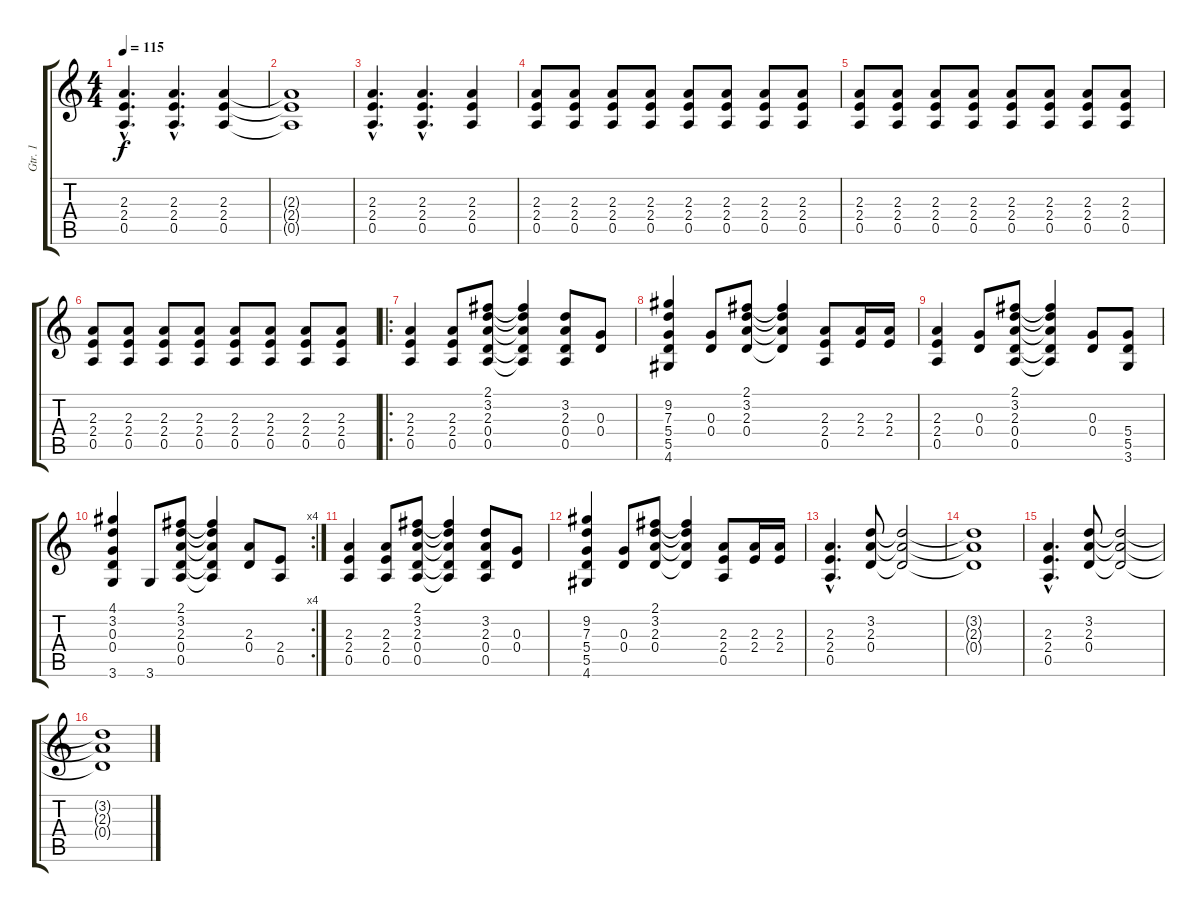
\track ("Gtr. 1" "Gtr. 1") {instrument overdrivenguitar}
\staff {score tabs}
\tuning (E4 B3 G3 D3 A2 E2) {hide}
\ts (4 4)
\tempo 115
\clef g2
\ks c
(2.3{hac} 2.4{hac} 0.5{hac}).4{d dy f} (2.3{hac} 2.4{hac} 0.5{hac}).4{d} (2.3 2.4 0.5).4 |
(2.3{t} 2.4{t} 0.5{t}).1 |
(2.3{hac} 2.4{hac} 0.5{hac}).4{d} (2.3{hac} 2.4{hac} 0.5{hac}).4{d} (2.3 2.4 0.5).4 |
(2.3 2.4 0.5).8 (2.3 2.4 0.5).8 (2.3 2.4 0.5).8 (2.3 2.4 0.5).8 (2.3 2.4 0.5).8 (2.3 2.4 0.5).8 (2.3 2.4 0.5).8 (2.3 2.4 0.5).8 |
(2.3 2.4 0.5).8 (2.3 2.4 0.5).8 (2.3 2.4 0.5).8 (2.3 2.4 0.5).8 (2.3 2.4 0.5).8 (2.3 2.4 0.5).8 (2.3 2.4 0.5).8 (2.3 2.4 0.5).8 |
(2.3 2.4 0.5).8 (2.3 2.4 0.5).8 (2.3 2.4 0.5).8 (2.3 2.4 0.5).8 (2.3 2.4 0.5).8 (2.3 2.4 0.5).8 (2.3 2.4 0.5).8 (2.3 2.4 0.5).8 |
\ro
(2.3 2.4 0.5).4 (2.3 2.4 0.5).8 (2.1 3.2 2.3 0.4 0.5).8 (2.1{t} 3.2{t} 2.3{t} 0.4{t} 0.5{t}).4 (3.2 2.3 0.4 0.5).8 (0.3 0.4).8 |
(9.2 7.3 5.4 5.5 4.6).4 (0.3 0.4).8 (2.1 3.2 2.3 0.4).8 (2.1{t} 3.2{t} 2.3{t} 0.4{t}).4 (2.3 2.4 0.5).8 (2.3 2.4).16 (2.3 2.4).16 |
(2.3 2.4 0.5).4 (0.3 0.4).8 (2.1 3.2 2.3 0.4 0.5).8 (2.1{t} 3.2{t} 2.3{t} 0.4{t} 0.5{t}).4 (0.3 0.4).8 (5.4 5.5 3.6).8 |
\rc 4
(4.1 3.2 0.3 0.4 3.6).4 3.6.8 (2.1 3.2 2.3 0.4 0.5).8 (2.1{t} 3.2{t} 2.3{t} 0.4{t} 0.5{t}).4 (2.3 0.4).8 (2.4 0.5).8 |
(2.3 2.4 0.5).4 (2.3 2.4 0.5).8 (2.1 3.2 2.3 0.4 0.5).8 (2.1{t} 3.2{t} 2.3{t} 0.4{t} 0.5{t}).4 (3.2 2.3 0.4 0.5).8 (0.3 0.4).8 |
(9.2 7.3 5.4 5.5 4.6).4 (0.3 0.4).8 (2.1 3.2 2.3 0.4).8 (2.1{t} 3.2{t} 2.3{t} 0.4{t}).4 (2.3 2.4 0.5).8 (2.3 2.4).16 (2.3 2.4).16 |
(2.3{hac} 2.4{hac} 0.5{hac}).4{d} (3.2 2.3 0.4).8 (3.2{t} 2.3{t} 0.4{t}).2 |
(3.2{t} 2.3{t} 0.4{t}).1 |
(2.3{hac} 2.4{hac} 0.5{hac}).4{d} (3.2 2.3 0.4).8 (3.2{t} 2.3{t} 0.4{t}).2 |
(3.2{t} 2.3{t} 0.4{t}).1
